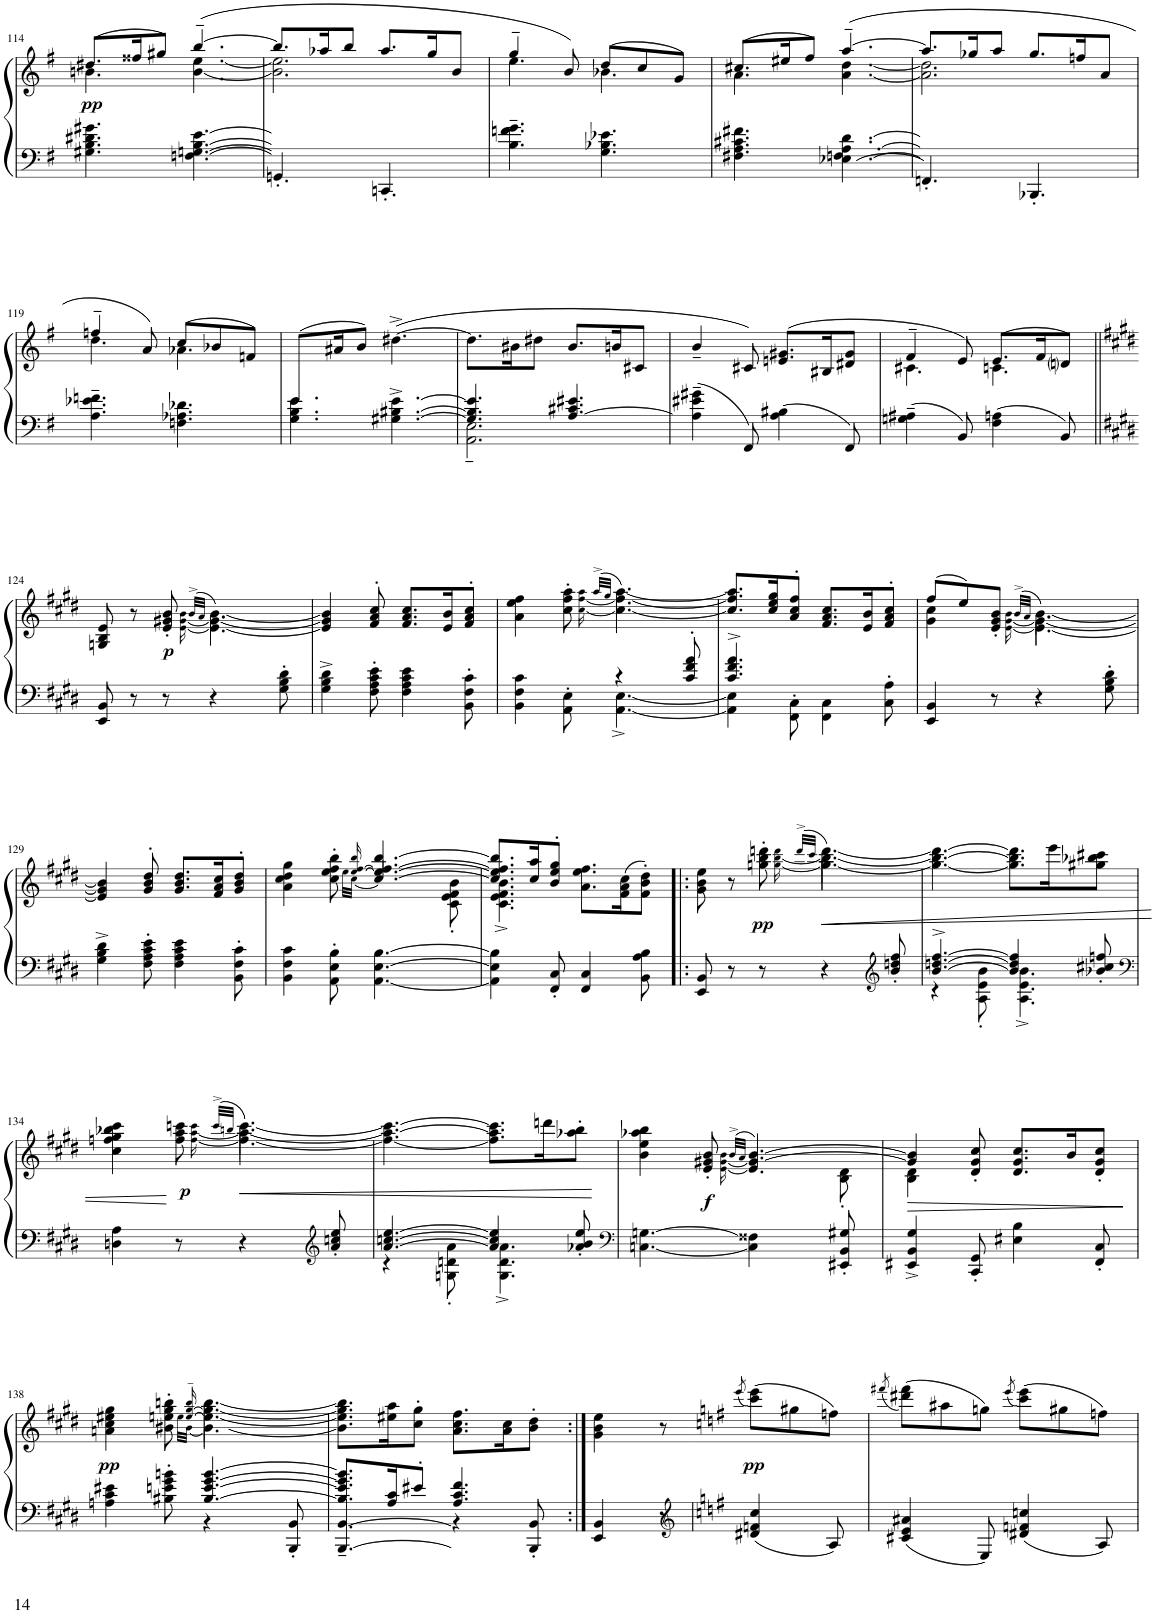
**kern	**kern	**dynam
*part1	*part1	*part1
*staff2	*staff1	*staff1/2
*I"Piano	*	*
*I'Pno.	*	*
!!LO:PB:g=z
*clefF4	*clefG2	*
*k[f#]	*k[f#]	*
*M6/8	*M6/8	*
=114	=114	=114
*	*^	*
!	!	!	!LO:DY:b
4.G#X\ 4.B\ 4.d#X\ 4.g#X\	(8.dd#X/L	4.bn\	pp
.	16ff##X/K	.	.
.	8gg#X/J)	.	.
[4.Fn\ [4.Gn\ [4.B\ [4.e\	([4.bb~/	[4.b\ [4.ee\	.
=115	=115	=115	=115
*^	*	*	*
2.F] 2.G] 2.B] 2.e]	4.GGn'</	8.bb/L]	2.b\] 2.ee\]	.
.	.	16aa-X/K	.	.
.	.	8bb/J	.	.
.	4.CCn'</	8.aa-/L	.	.
.	.	16gg/K	.	.
.	.	8b/J	.	.
*v	*v	*	*	*
=116	=116	=116	=116
4.B\~ 4.fn\~ 4.g\~	4gg~/	4.ee\	.
.	8b/)	.	.
4.G\ 4.B-X\ 4.e-X\	(8dd/L	4.b-X\	.
.	8cc/	.	.
.	8g/J)	.	.
=117	=117	=117	=117
4.F#X\ 4.A\ 4.c#X\ 4.f#X\	(8.cc#X/L	4.a\	.
.	16ee#X/K	.	.
.	8ff#/J)	.	.
[4.E-X\ [4.Fn\ [4.A\ [4.d\	([4.aa~/	[4.a\ [4.dd\	.
=118	=118	=118	=118
*^	*	*	*
2.E-] 2.F] 2.A] 2.d]	4.FFn'</	8.aa/L]	2.a\] 2.dd\]	.
.	.	16gg-X/K	.	.
.	.	8aa/J	.	.
.	4.BBB-X'</	8.gg-/L	.	.
.	.	16ffn/K	.	.
.	.	8a/J	.	.
*v	*v	*	*	*
!!LO:LB:g=z	!!
=119	=119	=119	=119
4.A\~ 4.e-X\~ 4.fn\~	4ffn~/	4.dd\	.
.	8a/)	.	.
4.Fn\ 4.A-X\ 4.d-X\	(8cc/L	4.a-X\	.
.	8b-X/	.	.
.	8fn/J)	.	.
*	*v	*v	*
=120	=120	=120
*^	*	*
(8.e/L	4.G\ 4.B\ 4.e\	8.ryy	.
2ryy	.	16a#X/K	.
.	.	8b/J)	.
.	[4.G#X\^ [4.B#X\^ [4.e\^	([4.dd#X^\	.
16ryy	.	.	.
=121	=121	=121	=121
4.G#/] 4.B#/] 4.e/]	2.AA\~ 2.E\~	8.dd#\L]	.
.	.	16b#X\K	.
.	.	8dd#X\J	.
[4.A/ 4.c#X/ 4.e#X/	.	8.b#/L	.
.	.	16bn/K	.
.	.	8c#X/J	.
*v	*v	*	*
=122	=122	=122
4A\]~ 4e#X\~ 4g#X\~	4b~/	.
8FF#/	8c#X/)	.
4A\ 4B#X\	(8.en/ 8.g#X/L	.
.	16B#X/K	.
8FF#/	8d#X/ 8g#/J	.
=123	=123	=123
*	*^	*
4Gn\~ 4A#X\~	4f#~>/	4.c#X\	.
8BB/	8e/)	.	.
4F#\ 4An\	(8.e/L	4.cn\	.
.	16f#/K	.	.
8BB/	8dni/J)	.	.
*	*v	*v	*
!!LO:LB:g=z
=124||	=124||	=124||
*k[f#c#g#d#]	*k[f#c#g#d#]	*
*	*^	*
*	*	*^	*
*	*	*	*^	*
8EE/ 8BB/	8Gn/ 8B/ 8e/	4.ryy	4.ryy	4.ryy	.
8r	8r	.	.	.	.
!	!	!	!	!	!LO:DY:b
8r	8e/' 8g#X/' 8b/'	.	.	.	p
.	(32qb^/LLL	.	.	.	.
.	32qa/JJJ	[16qe\ [16qg#\ 16qb\	.	.	.
4r	[4.b\)	4.e\] 4.g#\]	32b!LLL	[4.e!\ [4.g#!\	.
.	.	.	32a!JJ	.	.
.	.	.	[8.b!	.	.
8G#\' 8B\' 8d#\'	.	.	8b!J_	.	.
*	*v	*v	*v	*v	*
=125	=125	=125
4G#\^ 4B\^ 4d#\^	4e/] 4g#/] 4b/]	.
8F#\' 8A\' 8c#\' 8e\'	8f#/'> 8a/'> 8cc#/'>	.
4F#\ 4A\ 4c#\ 4e\	8.f#/ 8.a/ 8.cc#/L	.
.	16e/ 16b/K	.
8BB\' 8F#\' 8c#\'	8f#/'> 8a/'> 8cc#/'>J	.
=126	=126	=126
*^	*^	*
*	*	*	*^	*
*	*	*	*	*^	*
4.ryy	4BB\ 4F#\ 4c#\	4a\ 4ee\ 4ff#\	4.ryy	4.ryy	4.ryy	.
.	8AA\'> 8E\'>	8cc#\'> 8ff#\'> 8aa\'>	.	.	.	.
.	.	(32qaa^/LLL	.	.	.	.
.	.	32qgg#/JJJ	[16qcc#\ [16qff#\ 16qaa\	.	.	.
4r	[4.AA\^ [4.E\^	[4.aa\)	4.cc#\] 4.ff#\]	32aa!LLL	[4.cc#!\ [4.ff#!\	.
.	.	.	.	32gg#!JJ	.	.
.	.	.	.	[8.aa!	.	.
8c#/' 8f#/' 8a/'	.	.	.	8aa!J_	.	.
*	*	*v	*v	*v	*v	*
=127	=127	=127	=127
4.c#/^ 4.f#/^ 4.a/^	4AA\] 4E\]	8.cc#/] 8.ff#/] 8.aa/]L	.
.	.	16cc#/ 16ee/ 16gg#/K	.
.	8FF#\'> 8C#\'>	8a/'> 8cc#/'> 8ff#/'>J	.
4.ryy	4FF#\ 4C#\	8.f#/ 8.a/ 8.cc#/L	.
.	.	16e/ 16b/K	.
.	8C#\'> 8A\'>	8f#/'> 8a/'> 8cc#/'>J	.
*v	*v	*	*
=128	=128	=128
*	*^	*
*	*	*^	*
*	*	*	*^	*
4EE/ 4BB/	(8ff#/L	4g#\ 4cc#\	4.ryy	4.ryy	.
.	8ee/)	.	.	.	.
8r	8e/' 8g#/' 8b/'J	8ryy	.	.	.
.	(32qb^/LLL	.	.	.	.
.	32qa/JJJ	[16qe\ [16qg#\ 16qb\	.	.	.
4r	[4.b\)	4.e\] 4.g#\]	32b!LLL	[4.e!\ [4.g#!\	.
.	.	.	32a!JJ	.	.
.	.	.	[8.b!	.	.
8G#\' 8B\' 8d#\'	.	.	8b!J_	.	.
*	*v	*v	*v	*v	*
!!LO:LB:g=z
=129	=129	=129
4G#\^ 4B\^ 4d#\^	4e/] 4g#/] 4b/]	.
8F#\' 8A\' 8c#\' 8e\'	8g#/'> 8b/'> 8dd#/'>	.
4F#\ 4A\ 4c#\ 4e\	8.g#/ 8.b/ 8.dd#/L	.
.	16f#/ 16a/ 16cc#/K	.
8BB\' 8F#\' 8c#\'	8g#/'> 8b/'> 8dd#/'>J	.
=130	=130	=130
*	*^	*
*	*	*^	*
*	*	*	*^	*
4BB\ 4F#\ 4c#\	4a\ 4cc#\ 4dd#\ 4gg#\	4.ryy	4.ryy	4.ryy	.
8AA\' 8E\' 8B\'	8cc#\'> 8ee\'> 8ff#\'> 8bb\'>	.	.	.	.
.	.	32qee\LLL	.	.	.
.	[16qee/ [16qff#/ 16qbb/	[32qcc#\JJJ	.	.	.
[4.AA\ [4.E\ [4.B\	4.ee/_ 4.ff#/_ [4.bb/	4.cc#/_	32ee! 32ff#! 32bb!LLL	4ryy	.
.	.	.	32cc#!JJ	.	.
.	.	.	[8.bb!	.	.
.	.	.	8bb!J]	8c#\' 8e\' 8f#\' 8b\'	.
*	*	*v	*v	*v	*
=131	=131	=131	=131
4AA\] 4E\] 4B\]	8.cc#/] 8.ee/] 8.ff#/] 8.bb/]L	4.c#\^ 4.e\^ 4.f#\^ 4.b\^	.
.	16cc#/ 16aa/K	.	.
8FF#/' 8C#/'	8b/' 8ee/' 8gg#/'J	.	.
4FF#/ 4C#/	8.a\ 8.ee\ 8.ff#\L	4.ryy	.
.	(16f#\ 16a\ 16cc#\K	.	.
8BB\ 8A\ 8B\	8f#\' 8b\' 8dd#\'J)	.	.
=132!|:	=132!|:	=132!|:	=132!|:
*	*^	*^	*
8EE/ 8BB/	8g#\ 8b\ 8ee\	4.ryy	4.ryy	4.ryy	.
8r	8r	.	.	.	.
!	!	!	!	!	!LO:DY:b
8r	8ggn\'> 8bb\'> 8dddn\'>	.	.	.	pp
.	(32qddd^/LLL	.	.	.	.
.	32qccc#/JJJ	[16qgg\ [16qbb\ 16qddd\	.	.	.
4r	[4.ddd\)	4.gg\] 4.bb\]	32ddd!LLL	[4.gg\ [4.bb\	.
.	.	.	32ccc#!JJ	.	.
.	.	.	[8.ddd!	.	.
*clefG2	*	*	*	*	*
8b/' 8ddn/' 8ff#/'	.	.	8ddd!J]	.	.
*	*v	*v	*v	*v	*
=133	=133	=133
*^	*	*
[4.b/^ [4.ddn/^ [4.ff#/^	4r	4.gg\_ 4.bb\_ 4.ddd\_	.
.	8A\' 8e\' 8b\'	.	.
4b/] 4dd/] 4ff#/]	4.A\^ 4.e\^ 4.b\^	8.gg\] 8.bb\] 8.ddd\]L	.
.	.	16eee\K	.
8b-X/'< 8cc#X/'< 8ffn/'<	.	8gg#X\ 8bb-X\ 8ccc#X\J	.
*v	*v	*	*
!!LO:LB:g=z
=134	=134	=134
*clefF4	*	*
*	*^	*
*	*	*^	*
4Dn\ 4A\	4cc#\ 4ffn\ 4gg#\ 4bb-X\ 4ccc#\	4.ryy	4.ryy	.
!	!	!	!	!LO:DY:b
8r	8ff\ 8aa\ 8cccn\	.	.	p
.	(32qccc^/LLL	.	.	.
.	32qbbn/JJJ	[16qff\ [16qaa\ 16qccc\	.	.
4r	[4.ccc\)	4.ff\] 4.aa\]	[32ff!\ [32aa!\ 32ccc!\LLL	.
.	.	.	32bbn!JJ	.
.	.	.	[8.ccc!	.
*clefG2	*	*	*	*
8a/' 8ccn/' 8ee/'	.	.	8ccc!J_	.
*	*v	*v	*v	*
=135	=135	=135
*^	*	*
[4.a/ [4.ccn/ [4.ee/	4r	4.ff\_ 4.aa\_ 4.ccc\_	.
.	8Gn\' 8dn\' 8a\'	.	.
4a/] 4cc/] 4ee/]	4.G\^ 4.d\^ 4.a\^	8.ff\] 8.aa\] 8.ccc\]L	.
.	.	16dddn\K	.
8a-X/'< 8b/'< 8ee/'<	.	8aa-X\'> 8bb\'>J	.
*v	*v	*	*
=136	=136	=136
*clefF4	*	*
*	*^	*
*	*	*^	*
*	*	*	*^	*
[4.Cn\ [4.Gn\	4b\ 4ee\ 4aa-X\ 4bb\	4.ryy	4.ryy	4.ryy	.
!	!	!	!	!	!LO:DY:b
.	8e/' 8g#X/' 8b/'	.	.	.	f
.	(32qb^/LLL	.	.	.	.
.	32qa/JJJ	[16qe\ [16qg#\ 16qb\	.	.	.
4C\] 4F##X\]	[4.b/)	4.e/] 4.g#/]	32e! [32g#! 32b!LLL	4ryy	.
.	.	.	32a!JJ	.	.
.	.	.	[8.b!	.	.
8EE#X/'< 8BB/'< 8G#X/'<	.	.	8b!J]	8B\' 8d#\'	.
*	*	*v	*v	*v	*
=137	=137	=137	=137
4EE#X/^ 4BB/^ 4G#/^	4g#/] 4b/]	4B\ 4d#\	.
8CC#/' 8GG#/'	8d#/' 8g#/' 8cc#/'	2ryy	.
4E#X\ 4B\	8.d#/ 8.g#/ 8.cc#/L	.	.
.	16b/K	.	.
8FF#/' 8C#/'	8d#/' 8g#/' 8cc#/'J	.	.
!!LO:LB:g=z
=138	=138	=138	=138
*^	*	*^	*
!	!	!	!	!	!LO:DY:b
4An\ 4c#\ 4e#X\	4.ryy	4an\ 4cc#\ 4ee#X\ 4gg#\	4.ryy	4.ryy	pp
8B#X\'> 8en\'> 8g#\'> 8bn\'>	.	8b#X\'> 8een\'> 8gg#\'> 8bbn\'>	.	.	.
.	.	.	32qee\LLL	.	.
.	.	[16qee/~ [16qgg#/~ 16qbb/~	[32qb#\JJJ	.	.
[4.B#/ [4.e/ [4.g#/ [4.b/	4r	4.ee\] 4.gg#\] [4.bb\	4.b#\]	[32ee!\ [32gg#!\ 32bb!\LLL	.
.	.	.	.	[32b#!JJ	.
.	.	.	.	[8.bb!	.
.	8BBB/'< 8BB/'<	.	.	8bb!J_	.
*	*	*v	*v	*v	*
=139	=139	=139	=139
*	*^	*	*
8.B#/] 8.e/] 8.g#/] 8.b/]L	[4.BBB/~< [4.BB/~<	4.ryy	8.b#\] 8.ee\] 8.gg#\] 8.bb\]L	.
16A/ 16c#/K	.	.	16ee#X\ 16aa\K	.
8e#X'/J	.	.	8cc#\' 8gg#\'J	.
4.A/ 4.c#/ 4.f#/	4r	4BBB] 4BB]	8.a\ 8.cc#\ 8.ff#\L	.
.	.	.	16a\ 16cc#\K	.
.	8BBB/'< 8BB/'<	8ryy	8bn\' 8dd#\'J	.
*v	*v	*v	*	*
=140:|!	=140:|!	=140:|!
4EE/ 4BB/	4g#\ 4b\ 4ee\	.
8r	8r	.
=141-	=141-	=141-
*clefG2	*	*
*k[f#]	*k[f#]	*
.	(8qeee/	.
!	!	!LO:DY:b
4d#X/ 4fn/ 4cc/	(8ccc\ 8eee\L)	pp
.	8gg#X\	.
8A/	8ffn\J)	.
=142	=142	=142
.	(8qfff#X/	.
4c#X/ 4e/ 4a#X/	(8ddd#X\ 8fff#\L)	.
.	8aa#X\	.
8E/	8ggn\J)	.
.	(8qeee/	.
4d#X/ 4fn/ 4ccn/	(8ccc\ 8eee\L)	.
.	8gg#X\	.
8A/	8ffn\J)	.
=	=	=
*-	*-	*-
